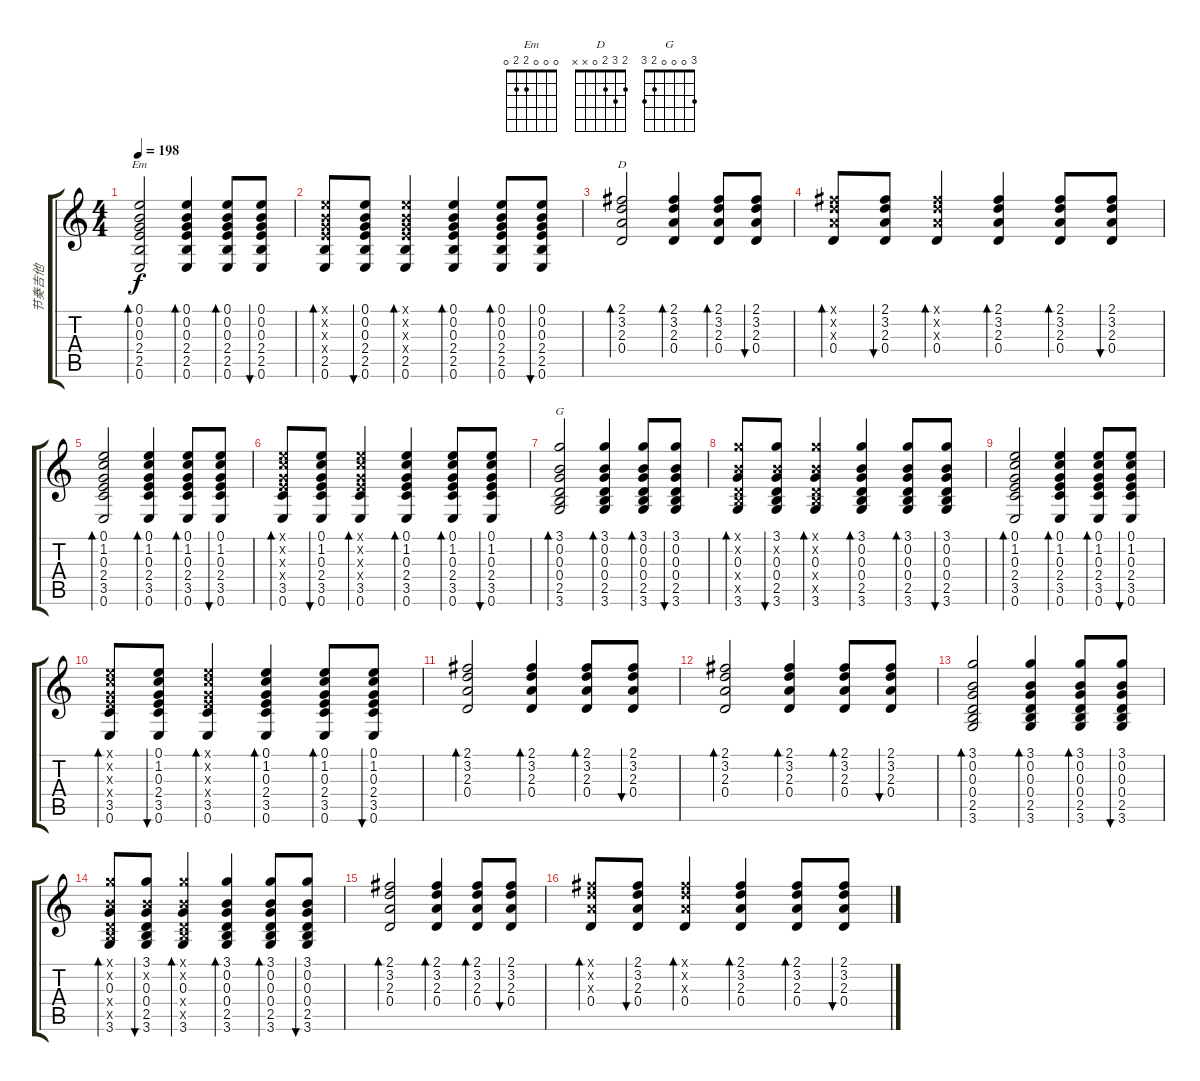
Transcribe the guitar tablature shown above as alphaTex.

\track ("节奏吉他" "节奏吉他") {instrument acousticguitarsteel}
\staff {score tabs}
\tuning (E4 B3 G3 D3 A2 E2) {hide}
\chord ("Em" 0 0 0 2 2 0)
\chord ("D" 2 3 2 0 x x)
\chord ("G" 3 0 0 0 2 3)
\ts (4 4)
\tempo 198
\clef g2
\ks c
(0.1 0.2 0.3 2.4 2.5 0.6).2{bd 30 ch "Em" dy f} (0.1 0.2 0.3 2.4 2.5 0.6).4{bd 30} (0.1 0.2 0.3 2.4 2.5 0.6).8{bd 30} (0.1 0.2 0.3 2.4 2.5 0.6).8{bu 30} |
(0.1{x} 0.2{x} 0.3{x} 2.4{x} 2.5 0.6).8{bd 30} (0.1 0.2 0.3 2.4 2.5 0.6).8{bu 30} (0.1{x} 0.2{x} 0.3{x} 2.4{x} 2.5 0.6).4{bd 30} (0.1 0.2 0.3 2.4 2.5 0.6).4{bd 30} (0.1 0.2 0.3 2.4 2.5 0.6).8{bd 30} (0.1 0.2 0.3 2.4 2.5 0.6).8{bu 30} |
(2.1 3.2 2.3 0.4).2{bd 30 ch "D"} (2.1 3.2 2.3 0.4).4{bd 30} (2.1 3.2 2.3 0.4).8{bd 30} (2.1 3.2 2.3 0.4).8{bu 30} |
(2.1{x} 3.2{x} 2.3{x} 0.4).8{bd 30} (2.1 3.2 2.3 0.4).8{bu 30} (2.1{x} 3.2{x} 2.3{x} 0.4).4{bd 30} (2.1 3.2 2.3 0.4).4{bd 30} (2.1 3.2 2.3 0.4).8{bd 30} (2.1 3.2 2.3 0.4).8{bu 30} |
(0.1 1.2 0.3 2.4 3.5 0.6).2{bd 30} (0.1 1.2 0.3 2.4 3.5 0.6).4{bd 30} (0.1 1.2 0.3 2.4 3.5 0.6).8{bd 30} (0.1 1.2 0.3 2.4 3.5 0.6).8{bu 30} |
(0.1{x} 1.2{x} 0.3{x} 2.4{x} 3.5 0.6).8{bd 30} (0.1 1.2 0.3 2.4 3.5 0.6).8{bu 30} (0.1{x} 1.2{x} 0.3{x} 2.4{x} 3.5 0.6).4{bd 30} (0.1 1.2 0.3 2.4 3.5 0.6).4{bd 30} (0.1 1.2 0.3 2.4 3.5 0.6).8{bd 30} (0.1 1.2 0.3 2.4 3.5 0.6).8{bu 30} |
(3.1 0.2 0.3 0.4 2.5 3.6).2{bd 30 ch "G"} (3.1 0.2 0.3 0.4 2.5 3.6).4{bd 30} (3.1 0.2 0.3 0.4 2.5 3.6).8{bd 30} (3.1 0.2 0.3 0.4 2.5 3.6).8{bu 30} |
(3.1{x} 0.2{x} 0.3 0.4{x} 2.5{x} 3.6).8{bd 30} (3.1 0.2{x} 0.3 0.4 2.5 3.6).8{bu 30} (3.1{x} 0.2{x} 0.3 0.4{x} 2.5{x} 3.6).4{bd 30} (3.1 0.2 0.3 0.4 2.5 3.6).4{bd 30} (3.1 0.2 0.3 0.4 2.5 3.6).8{bd 30} (3.1 0.2 0.3 0.4 2.5 3.6).8{bu 30} |
(0.1 1.2 0.3 2.4 3.5 0.6).2{bd 30} (0.1 1.2 0.3 2.4 3.5 0.6).4{bd 30} (0.1 1.2 0.3 2.4 3.5 0.6).8{bd 30} (0.1 1.2 0.3 2.4 3.5 0.6).8{bu 30} |
(0.1{x} 1.2{x} 0.3{x} 2.4{x} 3.5 0.6).8{bd 30} (0.1 1.2 0.3 2.4 3.5 0.6).8{bu 30} (0.1{x} 1.2{x} 0.3{x} 2.4{x} 3.5 0.6).4{bd 30} (0.1 1.2 0.3 2.4 3.5 0.6).4{bd 30} (0.1 1.2 0.3 2.4 3.5 0.6).8{bd 30} (0.1 1.2 0.3 2.4 3.5 0.6).8{bu 30} |
(2.1 3.2 2.3 0.4).2{bd 30} (2.1 3.2 2.3 0.4).4{bd 30} (2.1 3.2 2.3 0.4).8{bd 30} (2.1 3.2 2.3 0.4).8{bu 30} |
(2.1 3.2 2.3 0.4).2{bd 30} (2.1 3.2 2.3 0.4).4{bd 30} (2.1 3.2 2.3 0.4).8{bd 30} (2.1 3.2 2.3 0.4).8{bu 30} |
(3.1 0.2 0.3 0.4 2.5 3.6).2{bd 30} (3.1 0.2 0.3 0.4 2.5 3.6).4{bd 30} (3.1 0.2 0.3 0.4 2.5 3.6).8{bd 30} (3.1 0.2 0.3 0.4 2.5 3.6).8{bu 30} |
(3.1{x} 0.2{x} 0.3 0.4{x} 2.5{x} 3.6).8{bd 30} (3.1 0.2{x} 0.3 0.4 2.5 3.6).8{bu 30} (3.1{x} 0.2{x} 0.3 0.4{x} 2.5{x} 3.6).4{bd 30} (3.1 0.2 0.3 0.4 2.5 3.6).4{bd 30} (3.1 0.2 0.3 0.4 2.5 3.6).8{bd 30} (3.1 0.2 0.3 0.4 2.5 3.6).8{bu 30} |
(2.1 3.2 2.3 0.4).2{bd 30} (2.1 3.2 2.3 0.4).4{bd 30} (2.1 3.2 2.3 0.4).8{bd 30} (2.1 3.2 2.3 0.4).8{bu 30} |
(2.1{x} 3.2{x} 2.3{x} 0.4).8{bd 30} (2.1 3.2 2.3 0.4).8{bu 30} (2.1{x} 3.2{x} 2.3{x} 0.4).4{bd 30} (2.1 3.2 2.3 0.4).4{bd 30} (2.1 3.2 2.3 0.4).8{bd 30} (2.1 3.2 2.3 0.4).8{bu 30}
